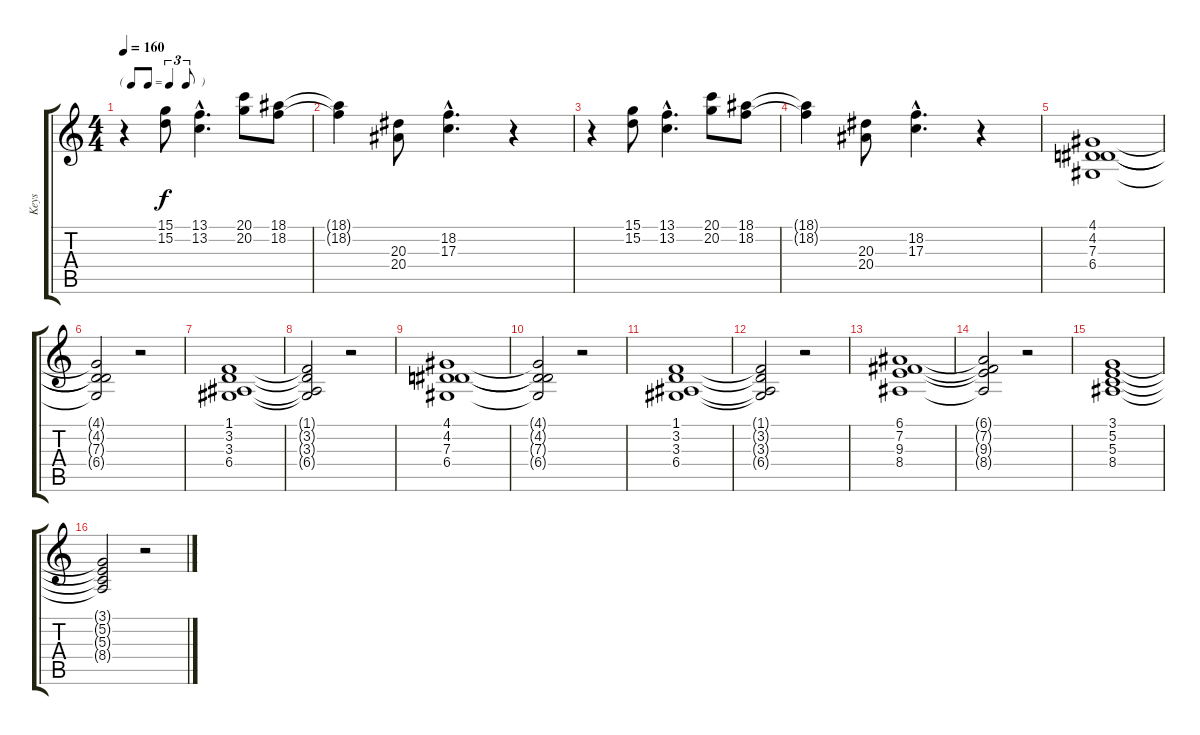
\track ("Keys" "Keys") {instrument synthstrings1}
\staff {score tabs}
\tuning (E4 B3 G3 D3 A2 E2) {hide}
\ts (4 4)
\tf triplet8th
\tempo 160
\clef g2
\ks c
r.4{dy fff} (15.1 15.2).8{dy f} (13.1{hac} 13.2{hac}).4{d} (20.1 20.2).8 (18.1 18.2).8 |
(18.1{t} 18.2{t}).4 (20.3 20.4).8 (18.2{hac} 17.3{hac}).4{d} r.4 |
r.4 (15.1 15.2).8 (13.1{hac} 13.2{hac}).4{d} (20.1 20.2).8 (18.1 18.2).8 |
(18.1{t} 18.2{t}).4 (20.3 20.4).8 (18.2{hac} 17.3{hac}).4{d} r.4 |
(4.1 4.2 7.3 6.4).1 |
(4.1{t} 4.2{t} 7.3{t} 6.4{t}).2 r.2 |
(1.1 3.2 3.3 6.4).1 |
(1.1{t} 3.2{t} 3.3{t} 6.4{t}).2 r.2 |
(4.1 4.2 7.3 6.4).1 |
(4.1{t} 4.2{t} 7.3{t} 6.4{t}).2 r.2 |
(1.1 3.2 3.3 6.4).1 |
(1.1{t} 3.2{t} 3.3{t} 6.4{t}).2 r.2 |
(6.1 7.2 9.3 8.4).1 |
(6.1{t} 7.2{t} 9.3{t} 8.4{t}).2 r.2 |
(3.1 5.2 5.3 8.4).1 |
(3.1{t} 5.2{t} 5.3{t} 8.4{t}).2 r.2
